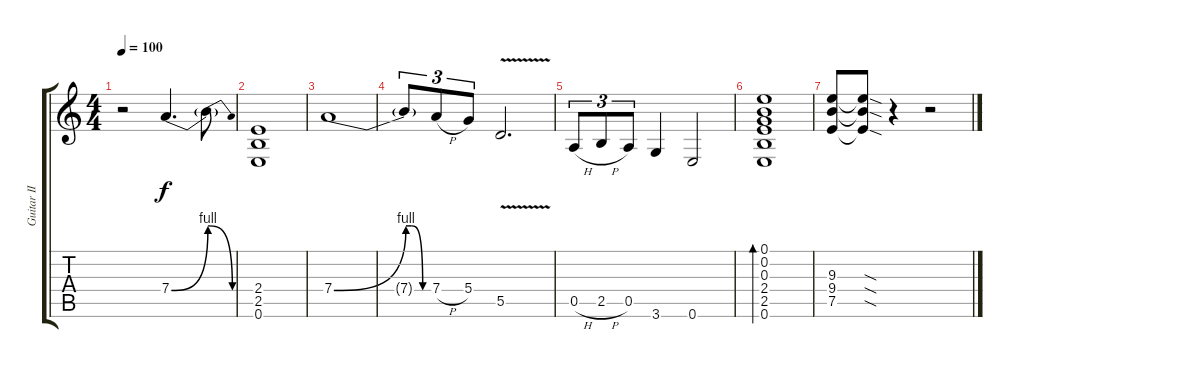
\track ("Guitar II" "Guitar II") {instrument electricguitarjazz}
\staff {score tabs}
\tuning (E4 B3 G3 D3 A2 E2) {hide}
\ts (4 4)
\tempo 100
\clef g2
\ks c
r.2{dy f} 7.4{be (bend 0 0 60 4)}.4{d} 7.4{be (release 0 4 60 0) t}.8 |
(2.4 2.5 0.6).1 |
7.4{be (bend 0 0 60 4)}.1 |
7.4{be (custom 0 4 15 4 45 0 60 0) t}.8{tu (3 2)} 7.4{h}.8{tu (3 2)} 5.4.8{tu (3 2)} 5.5{v}.2{d} |
0.5{h}.8{tu (3 2)} 2.5{h}.8{tu (3 2)} 0.5.8{tu (3 2)} 3.6.4 0.6.2 |
(0.1 0.2 0.3 2.4 2.5 0.6).1{bd 240} |
(9.3 9.4 7.5).8 (9.3{sod t} 9.4{sod t} 7.5{sod t}).8 r.4 r.2
